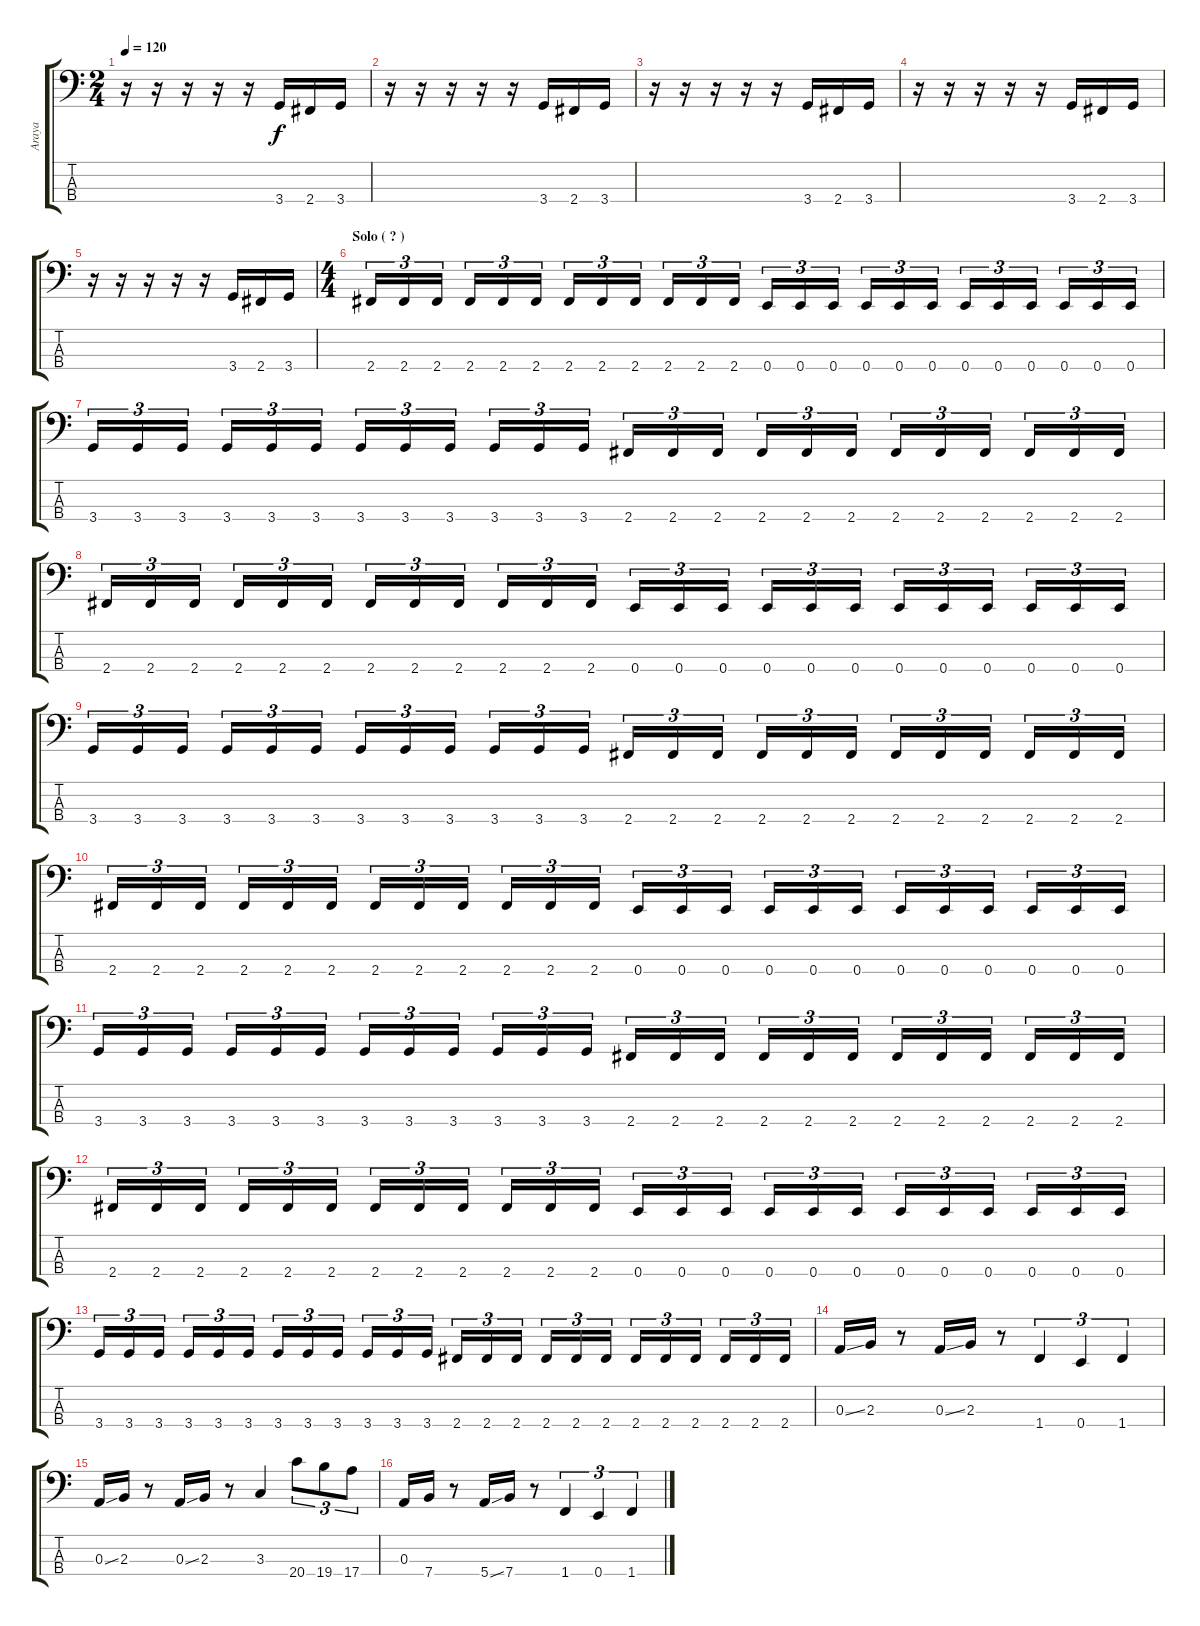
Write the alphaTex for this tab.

\track ("Araya" "Araya") {instrument electricbasspick}
\staff {score tabs}
\tuning (G2 D2 A1 E1) {hide}
\ts (2 4)
\tempo 120
\clef f4
\ks c
r.16{dy f} r.16 r.16 r.16 r.16 3.4.16 2.4.16 3.4.16 |
r.16 r.16 r.16 r.16 r.16 3.4.16 2.4.16 3.4.16 |
r.16 r.16 r.16 r.16 r.16 3.4.16 2.4.16 3.4.16 |
r.16 r.16 r.16 r.16 r.16 3.4.16 2.4.16 3.4.16 |
r.16 r.16 r.16 r.16 r.16 3.4.16 2.4.16 3.4.16 |
\ts (4 4)
\section ("" "Solo ( ? )")
2.4.16{tu (3 2)} 2.4.16{tu (3 2)} 2.4.16{tu (3 2)} 2.4.16{tu (3 2)} 2.4.16{tu (3 2)} 2.4.16{tu (3 2)} 2.4.16{tu (3 2)} 2.4.16{tu (3 2)} 2.4.16{tu (3 2)} 2.4.16{tu (3 2)} 2.4.16{tu (3 2)} 2.4.16{tu (3 2)} 0.4.16{tu (3 2)} 0.4.16{tu (3 2)} 0.4.16{tu (3 2)} 0.4.16{tu (3 2)} 0.4.16{tu (3 2)} 0.4.16{tu (3 2)} 0.4.16{tu (3 2)} 0.4.16{tu (3 2)} 0.4.16{tu (3 2)} 0.4.16{tu (3 2)} 0.4.16{tu (3 2)} 0.4.16{tu (3 2)} |
3.4.16{tu (3 2)} 3.4.16{tu (3 2)} 3.4.16{tu (3 2)} 3.4.16{tu (3 2)} 3.4.16{tu (3 2)} 3.4.16{tu (3 2)} 3.4.16{tu (3 2)} 3.4.16{tu (3 2)} 3.4.16{tu (3 2)} 3.4.16{tu (3 2)} 3.4.16{tu (3 2)} 3.4.16{tu (3 2)} 2.4.16{tu (3 2)} 2.4.16{tu (3 2)} 2.4.16{tu (3 2)} 2.4.16{tu (3 2)} 2.4.16{tu (3 2)} 2.4.16{tu (3 2)} 2.4.16{tu (3 2)} 2.4.16{tu (3 2)} 2.4.16{tu (3 2)} 2.4.16{tu (3 2)} 2.4.16{tu (3 2)} 2.4.16{tu (3 2)} |
2.4.16{tu (3 2)} 2.4.16{tu (3 2)} 2.4.16{tu (3 2)} 2.4.16{tu (3 2)} 2.4.16{tu (3 2)} 2.4.16{tu (3 2)} 2.4.16{tu (3 2)} 2.4.16{tu (3 2)} 2.4.16{tu (3 2)} 2.4.16{tu (3 2)} 2.4.16{tu (3 2)} 2.4.16{tu (3 2)} 0.4.16{tu (3 2)} 0.4.16{tu (3 2)} 0.4.16{tu (3 2)} 0.4.16{tu (3 2)} 0.4.16{tu (3 2)} 0.4.16{tu (3 2)} 0.4.16{tu (3 2)} 0.4.16{tu (3 2)} 0.4.16{tu (3 2)} 0.4.16{tu (3 2)} 0.4.16{tu (3 2)} 0.4.16{tu (3 2)} |
3.4.16{tu (3 2)} 3.4.16{tu (3 2)} 3.4.16{tu (3 2)} 3.4.16{tu (3 2)} 3.4.16{tu (3 2)} 3.4.16{tu (3 2)} 3.4.16{tu (3 2)} 3.4.16{tu (3 2)} 3.4.16{tu (3 2)} 3.4.16{tu (3 2)} 3.4.16{tu (3 2)} 3.4.16{tu (3 2)} 2.4.16{tu (3 2)} 2.4.16{tu (3 2)} 2.4.16{tu (3 2)} 2.4.16{tu (3 2)} 2.4.16{tu (3 2)} 2.4.16{tu (3 2)} 2.4.16{tu (3 2)} 2.4.16{tu (3 2)} 2.4.16{tu (3 2)} 2.4.16{tu (3 2)} 2.4.16{tu (3 2)} 2.4.16{tu (3 2)} |
2.4.16{tu (3 2)} 2.4.16{tu (3 2)} 2.4.16{tu (3 2)} 2.4.16{tu (3 2)} 2.4.16{tu (3 2)} 2.4.16{tu (3 2)} 2.4.16{tu (3 2)} 2.4.16{tu (3 2)} 2.4.16{tu (3 2)} 2.4.16{tu (3 2)} 2.4.16{tu (3 2)} 2.4.16{tu (3 2)} 0.4.16{tu (3 2)} 0.4.16{tu (3 2)} 0.4.16{tu (3 2)} 0.4.16{tu (3 2)} 0.4.16{tu (3 2)} 0.4.16{tu (3 2)} 0.4.16{tu (3 2)} 0.4.16{tu (3 2)} 0.4.16{tu (3 2)} 0.4.16{tu (3 2)} 0.4.16{tu (3 2)} 0.4.16{tu (3 2)} |
3.4.16{tu (3 2)} 3.4.16{tu (3 2)} 3.4.16{tu (3 2)} 3.4.16{tu (3 2)} 3.4.16{tu (3 2)} 3.4.16{tu (3 2)} 3.4.16{tu (3 2)} 3.4.16{tu (3 2)} 3.4.16{tu (3 2)} 3.4.16{tu (3 2)} 3.4.16{tu (3 2)} 3.4.16{tu (3 2)} 2.4.16{tu (3 2)} 2.4.16{tu (3 2)} 2.4.16{tu (3 2)} 2.4.16{tu (3 2)} 2.4.16{tu (3 2)} 2.4.16{tu (3 2)} 2.4.16{tu (3 2)} 2.4.16{tu (3 2)} 2.4.16{tu (3 2)} 2.4.16{tu (3 2)} 2.4.16{tu (3 2)} 2.4.16{tu (3 2)} |
2.4.16{tu (3 2)} 2.4.16{tu (3 2)} 2.4.16{tu (3 2)} 2.4.16{tu (3 2)} 2.4.16{tu (3 2)} 2.4.16{tu (3 2)} 2.4.16{tu (3 2)} 2.4.16{tu (3 2)} 2.4.16{tu (3 2)} 2.4.16{tu (3 2)} 2.4.16{tu (3 2)} 2.4.16{tu (3 2)} 0.4.16{tu (3 2)} 0.4.16{tu (3 2)} 0.4.16{tu (3 2)} 0.4.16{tu (3 2)} 0.4.16{tu (3 2)} 0.4.16{tu (3 2)} 0.4.16{tu (3 2)} 0.4.16{tu (3 2)} 0.4.16{tu (3 2)} 0.4.16{tu (3 2)} 0.4.16{tu (3 2)} 0.4.16{tu (3 2)} |
3.4.16{tu (3 2)} 3.4.16{tu (3 2)} 3.4.16{tu (3 2)} 3.4.16{tu (3 2)} 3.4.16{tu (3 2)} 3.4.16{tu (3 2)} 3.4.16{tu (3 2)} 3.4.16{tu (3 2)} 3.4.16{tu (3 2)} 3.4.16{tu (3 2)} 3.4.16{tu (3 2)} 3.4.16{tu (3 2)} 2.4.16{tu (3 2)} 2.4.16{tu (3 2)} 2.4.16{tu (3 2)} 2.4.16{tu (3 2)} 2.4.16{tu (3 2)} 2.4.16{tu (3 2)} 2.4.16{tu (3 2)} 2.4.16{tu (3 2)} 2.4.16{tu (3 2)} 2.4.16{tu (3 2)} 2.4.16{tu (3 2)} 2.4.16{tu (3 2)} |
0.3{ss}.16 2.3.16 r.8 0.3{ss}.16 2.3.16 r.8 1.4.4{tu (3 2)} 0.4.4{tu (3 2)} 1.4.4{tu (3 2)} |
0.3{ss}.16 2.3.16 r.8 0.3{ss}.16 2.3.16 r.8 3.3.4 20.4.8{tu (3 2)} 19.4.8{tu (3 2)} 17.4.8{tu (3 2)} |
0.3{ss}.16 7.4.16 r.8 5.4{ss}.16 7.4.16 r.8 1.4.4{tu (3 2)} 0.4.4{tu (3 2)} 1.4.4{tu (3 2)}
